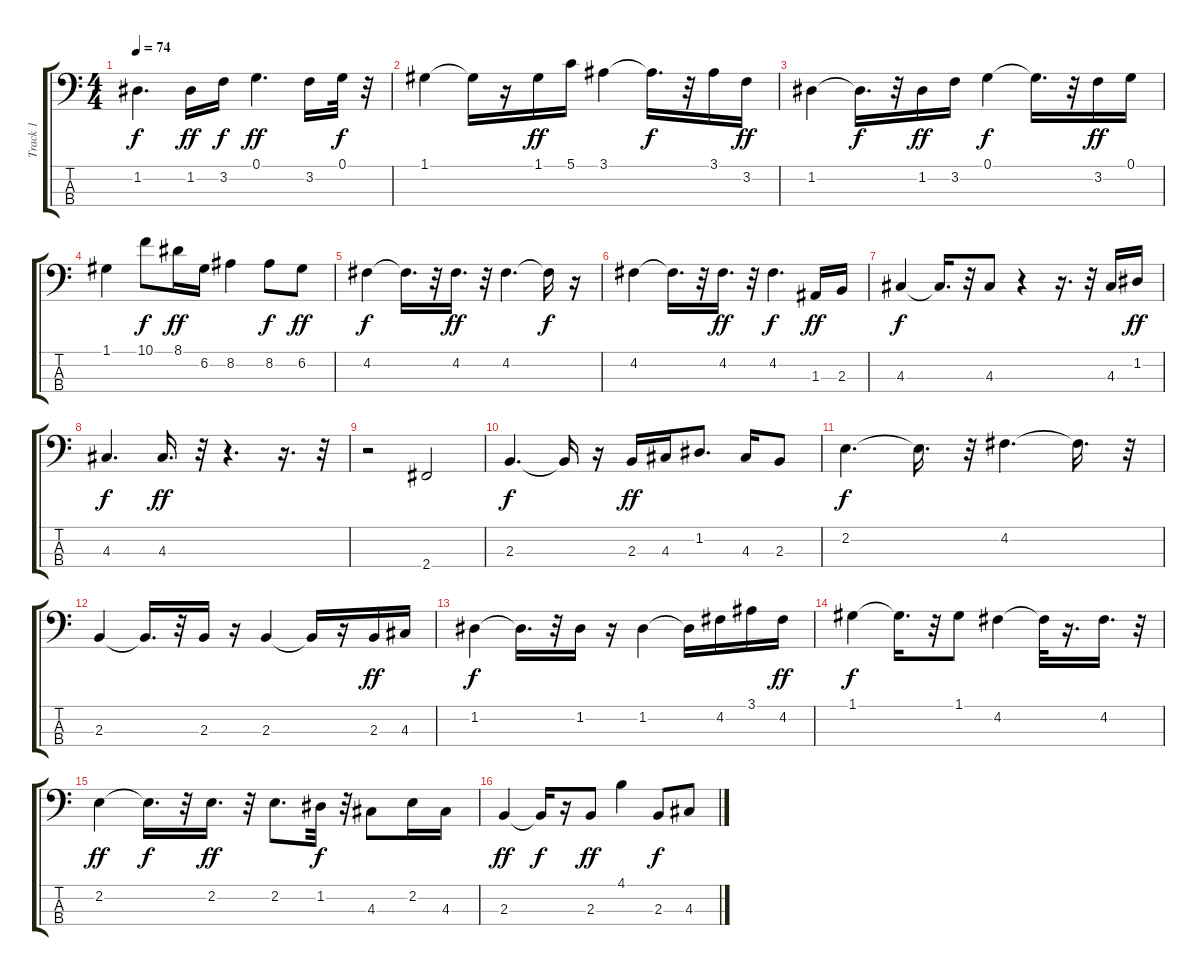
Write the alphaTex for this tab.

\track ("Track 1" "Track 1") {instrument fretlessbass}
\staff {score tabs}
\tuning (G2 D2 A1 E1) {hide}
\ts (4 4)
\tempo 74
\clef f4
\ks c
1.2.4{d dy f} 1.2.16{dy ff} 3.2.16{dy f} 0.1.4{d dy ff} 3.2.16 0.1.32{dy f} r.32 |
1.1.4 1.1{t}.16 r.16 1.1.16{dy ff} 5.1.16 3.1.4 3.1{t}.16{d dy f} r.32 3.1.16 3.2.16{dy ff} |
1.2.4 1.2{t}.16{d dy f} r.32 1.2.16{dy ff} 3.2.16 0.1.4{dy f} 0.1{t}.16{d} r.32 3.2.16{dy ff} 0.1.16 |
1.1.4 10.1.8{dy f} 8.1.16{dy ff} 6.2.16 8.2.4 8.2.8{dy f} 6.2.8{dy ff} |
4.2.4{dy f} 4.2{t}.16{d} r.32 4.2.16{d dy ff} r.32 4.2.4{d} 4.2{t}.16{dy f} r.16 |
4.2.4 4.2{t}.16{d} r.32 4.2.16{d dy ff} r.32 4.2.4{d dy f} 1.3.16{dy ff} 2.3.16 |
4.3.4{dy f} 4.3{t}.16{d} r.32 4.3.8 r.4 r.16{d} r.32 4.3.16 1.2.16{dy ff} |
4.3.4{d dy f} 4.3.16{d dy ff} r.32 r.4{d} r.16{d} r.32 |
r.2 2.4.2 |
2.3.4{d dy f} 2.3{t}.16 r.16 2.3.16{dy ff} 4.3.16 1.2.8{d} 4.3.16 2.3.8 |
2.2.4{d dy f} 2.2{t}.16{d} r.32 4.2.4{d} 4.2{t}.16{d} r.32 |
2.3.4 2.3{t}.16{d} r.32 2.3.16 r.16 2.3.4 2.3{t}.16 r.16 2.3.16{dy ff} 4.3.16 |
1.2.4{dy f} 1.2{t}.16{d} r.32 1.2.16 r.16 1.2.4 1.2{t}.16 4.2.16 3.1.16 4.2.16{dy ff} |
1.1.4{dy f} 1.1{t}.16{d} r.32 1.1.8 4.2.4 4.2{t}.32 r.16{d} 4.2.16{d} r.32 |
2.2.4{dy ff} 2.2{t}.16{d dy f} r.32 2.2.16{d dy ff} r.32 2.2.8{d} 1.2.32{dy f} r.32 4.3.8 2.2.16 4.3.16 |
2.3.4{dy ff} 2.3{t}.16{dy f} r.16 2.3.8{dy ff} 4.1.4 2.3.8{dy f} 4.3.8
